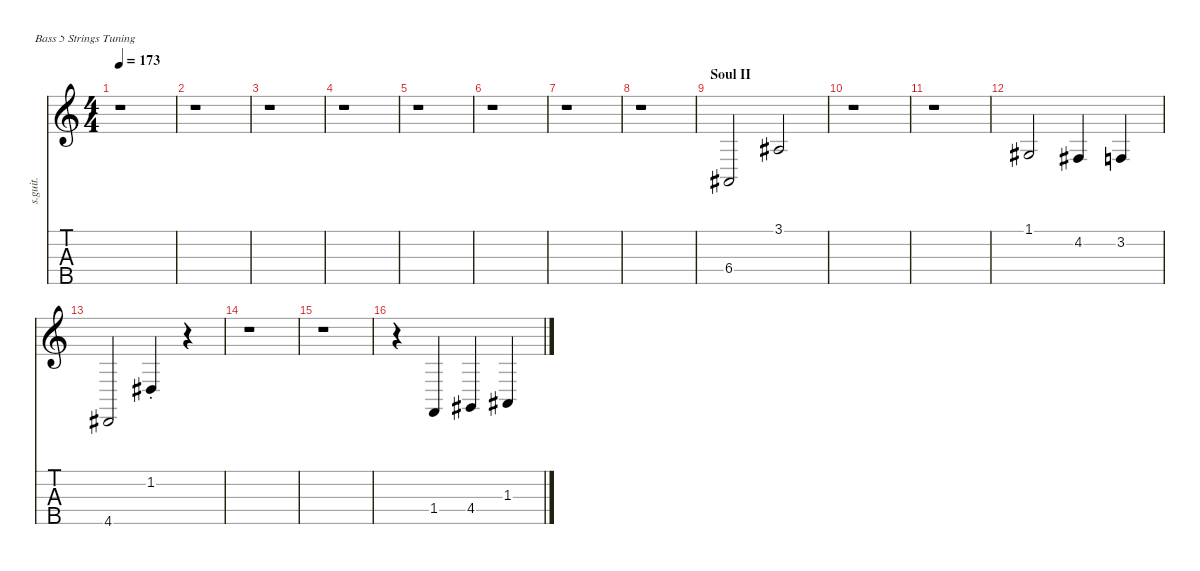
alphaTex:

\defaultSystemsLayout 4
\hideDynamics
\bracketExtendMode nobrackets
\track ("Acoustic Piano (Left Hand)" "s.guit.") {instrument brightacousticpiano}
\staff {score tabs}
\tuning (G2 D2 A1 E1 B0)
\displaytranspose 12
\ts (4 4)
\tempo 173
\clef g2
\ks c
r.1{dy mf} |
r.1 |
r.1 |
r.1 |
r.1 |
r.1 |
r.1 |
r.1 |
\section ("" "Soul II")
6.4{acc #}.2{lyrics (0 "") lyrics (1 "") lyrics (2 "") lyrics (3 "") lyrics (4 "")} 3.1{acc #}.2{lyrics (0 "") lyrics (1 "") lyrics (2 "") lyrics (3 "") lyrics (4 "")} |
r.1 |
r.1 |
1.1{acc #}.2{lyrics (0 "") lyrics (1 "") lyrics (2 "") lyrics (3 "") lyrics (4 "")} 4.2{acc #}.4{lyrics (0 "") lyrics (1 "") lyrics (2 "") lyrics (3 "") lyrics (4 "")} 3.2.4{lyrics (0 "") lyrics (1 "") lyrics (2 "") lyrics (3 "") lyrics (4 "")} |
4.5{acc #}.2{lyrics (0 "") lyrics (1 "") lyrics (2 "") lyrics (3 "") lyrics (4 "")} 1.2{st acc #}.4{lyrics (0 "") lyrics (1 "") lyrics (2 "") lyrics (3 "") lyrics (4 "")} r.4 |
r.1 |
r.1 |
r.4 1.4.4{lyrics (0 "") lyrics (1 "") lyrics (2 "") lyrics (3 "") lyrics (4 "")} 4.4{acc #}.4{lyrics (0 "") lyrics (1 "") lyrics (2 "") lyrics (3 "") lyrics (4 "")} 1.3{acc #}.4{lyrics (0 "") lyrics (1 "") lyrics (2 "") lyrics (3 "") lyrics (4 "")}
